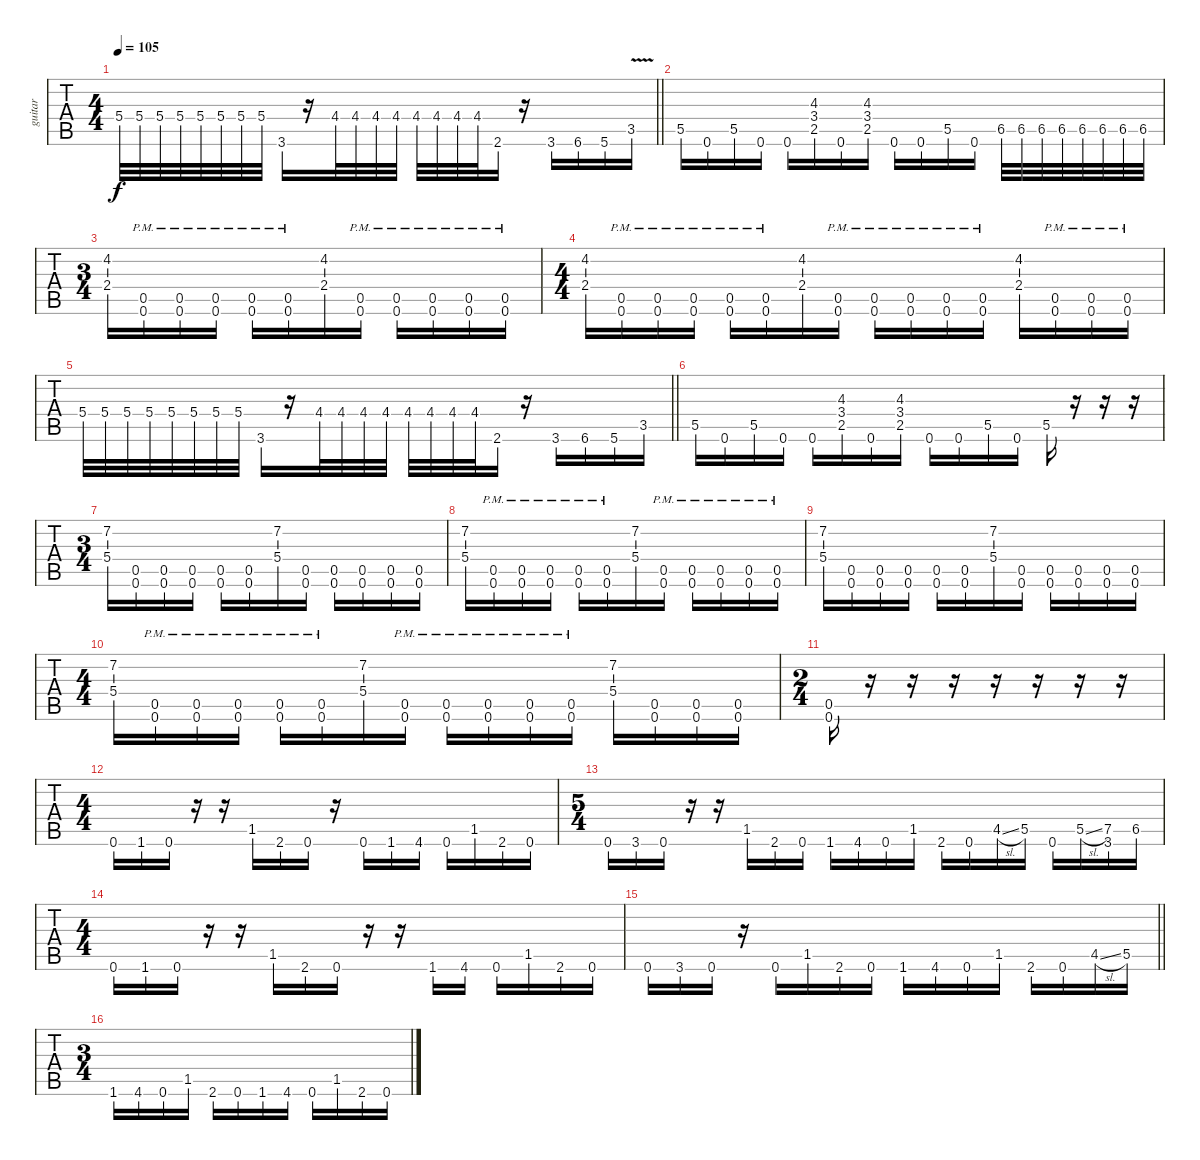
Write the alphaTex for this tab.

\track ("guitar" "guitar") {instrument overdrivenguitar}
\staff {tabs}
\tuning (A3 Gb3 D3 A2 E2 A1) {hide}
\ts (4 4)
\tempo 105
\clef f4
\barLineRight lightlight
\ks c
5.4.32{dy f} 5.4.32 5.4.32 5.4.32 5.4.32 5.4.32 5.4.32 5.4.32 3.6.16 r.16 4.4.32 4.4.32 4.4.32 4.4.32 4.4.32 4.4.32 4.4.32 4.4.32 2.6.16 r.16 3.6.16 6.6.16 5.6.16 3.5{v}.16 |
\section ("" "")
5.5.16 0.6.16 5.5.16 0.6.16 0.6.16 (4.3 3.4 2.5).16 0.6.16 (4.3 3.4 2.5).16 0.6.16 0.6.16 5.5.16 0.6.16 6.5.32 6.5.32 6.5.32 6.5.32 6.5.32 6.5.32 6.5.32 6.5.32 |
\ts (3 4)
(4.2 2.4).16 (0.5{pm} 0.6{pm}).16 (0.5{pm} 0.6{pm}).16 (0.5{pm} 0.6{pm}).16 (0.5{pm} 0.6{pm}).16 (0.5{pm} 0.6{pm}).16 (4.2 2.4).16 (0.5{pm} 0.6{pm}).16 (0.5{pm} 0.6{pm}).16 (0.5{pm} 0.6{pm}).16 (0.5{pm} 0.6{pm}).16 (0.5{pm} 0.6{pm}).16 |
\ts (4 4)
(4.2 2.4).16 (0.5{pm} 0.6{pm}).16 (0.5{pm} 0.6{pm}).16 (0.5{pm} 0.6{pm}).16 (0.5{pm} 0.6{pm}).16 (0.5{pm} 0.6{pm}).16 (4.2 2.4).16 (0.5{pm} 0.6{pm}).16 (0.5{pm} 0.6{pm}).16 (0.5{pm} 0.6{pm}).16 (0.5{pm} 0.6{pm}).16 (0.5{pm} 0.6{pm}).16 (4.2 2.4).16 (0.5{pm} 0.6{pm}).16 (0.5{pm} 0.6{pm}).16 (0.5{pm} 0.6{pm}).16 |
\barLineRight lightlight
5.4.32 5.4.32 5.4.32 5.4.32 5.4.32 5.4.32 5.4.32 5.4.32 3.6.16 r.16 4.4.32 4.4.32 4.4.32 4.4.32 4.4.32 4.4.32 4.4.32 4.4.32 2.6.16 r.16 3.6.16 6.6.16 5.6.16 3.5.16 |
\section ("" "")
5.5.16 0.6.16 5.5.16 0.6.16 0.6.16 (4.3 3.4 2.5).16 0.6.16 (4.3 3.4 2.5).16 0.6.16 0.6.16 5.5.16 0.6.16 5.5.16 r.16 r.16 r.16 |
\ts (3 4)
(7.2 5.4).16 (0.5 0.6).16 (0.5 0.6).16 (0.5 0.6).16 (0.5 0.6).16 (0.5 0.6).16 (7.2 5.4).16 (0.5 0.6).16 (0.5 0.6).16 (0.5 0.6).16 (0.5 0.6).16 (0.5 0.6).16 |
(7.2 5.4).16 (0.5{pm} 0.6{pm}).16 (0.5{pm} 0.6{pm}).16 (0.5{pm} 0.6{pm}).16 (0.5{pm} 0.6{pm}).16 (0.5{pm} 0.6{pm}).16 (7.2 5.4).16 (0.5{pm} 0.6{pm}).16 (0.5{pm} 0.6{pm}).16 (0.5{pm} 0.6{pm}).16 (0.5{pm} 0.6{pm}).16 (0.5{pm} 0.6{pm}).16 |
(7.2 5.4).16 (0.5 0.6).16 (0.5 0.6).16 (0.5 0.6).16 (0.5 0.6).16 (0.5 0.6).16 (7.2 5.4).16 (0.5 0.6).16 (0.5 0.6).16 (0.5 0.6).16 (0.5 0.6).16 (0.5 0.6).16 |
\ts (4 4)
(7.2 5.4).16 (0.5{pm} 0.6{pm}).16 (0.5{pm} 0.6{pm}).16 (0.5{pm} 0.6{pm}).16 (0.5{pm} 0.6{pm}).16 (0.5{pm} 0.6{pm}).16 (7.2 5.4).16 (0.5{pm} 0.6{pm}).16 (0.5{pm} 0.6{pm}).16 (0.5{pm} 0.6{pm}).16 (0.5{pm} 0.6{pm}).16 (0.5{pm} 0.6{pm}).16 (7.2 5.4).16 (0.5 0.6).16 (0.5 0.6).16 (0.5 0.6).16 |
\ts (2 4)
(0.5 0.6).16 r.16 r.16 r.16 r.16 r.16 r.16 r.16 |
\ts (4 4)
0.6.16 1.6.16 0.6.16 r.16 r.16 1.5.16 2.6.16 0.6.16 r.16 0.6.16 1.6.16 4.6.16 0.6.16 1.5.16 2.6.16 0.6.16 |
\ts (5 4)
0.6.16 3.6.16 0.6.16 r.16 r.16 1.5.16 2.6.16 0.6.16 1.6.16 4.6.16 0.6.16 1.5.16 2.6.16 0.6.16 4.5{sl}.16 5.5.16 0.6.16 5.5{sl}.16 (7.5 3.6).16 6.5.16 |
\ts (4 4)
0.6.16 1.6.16 0.6.16 r.16 r.16 1.5.16 2.6.16 0.6.16 r.16 r.16 1.6.16 4.6.16 0.6.16 1.5.16 2.6.16 0.6.16 |
\barLineRight lightlight
0.6.16 3.6.16 0.6.16 r.16 0.6.16 1.5.16 2.6.16 0.6.16 1.6.16 4.6.16 0.6.16 1.5.16 2.6.16 0.6.16 4.5{sl}.16 5.5.16 |
\ts (3 4)
1.6.16 4.6.16 0.6.16 1.5.16 2.6.16 0.6.16 1.6.16 4.6.16 0.6.16 1.5.16 2.6.16 0.6.16
